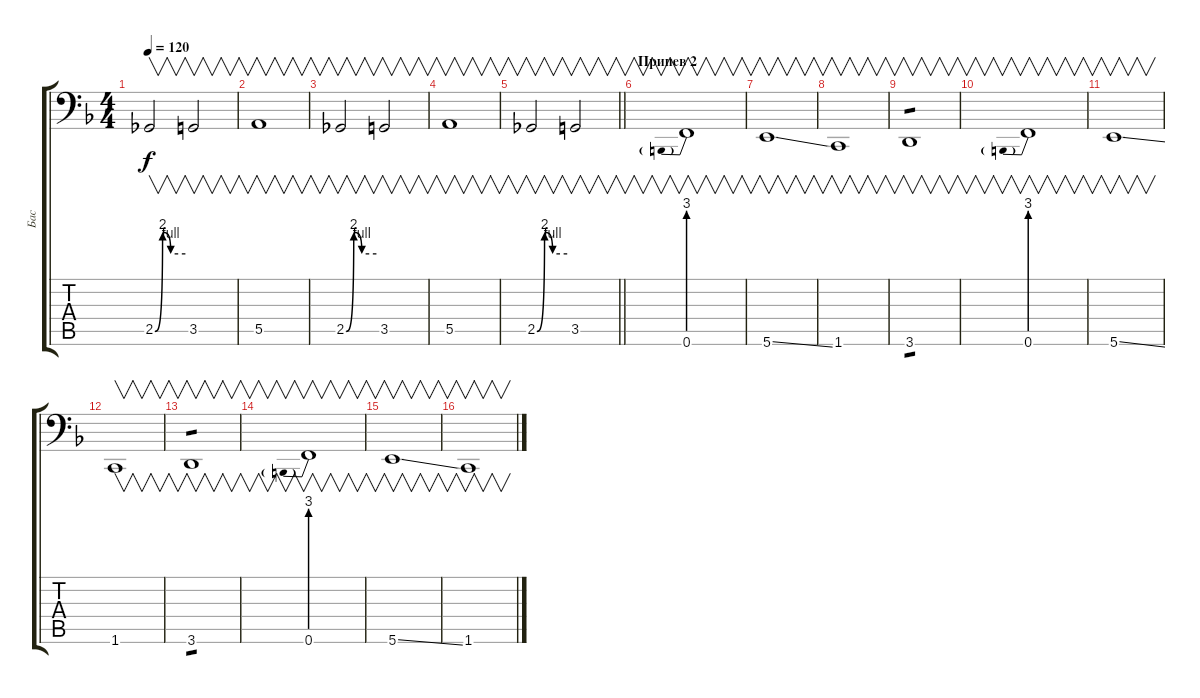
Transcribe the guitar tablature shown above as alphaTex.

\track ("Бас" "Бас") {instrument electricbassfinger}
\staff {score tabs}
\tuning (C3 G2 D2 A1 E1 B0) {hide}
\ts (4 4)
\tempo 120
\clef f4
\ks f
2.5{be (custom 0 0 15 8 31 4 60 4)}.2{v dy f} 3.5.2{v} |
5.5.1{v} |
2.5{be (custom 0 0 15 8 31 4 60 4)}.2{v} 3.5.2{v} |
5.5.1{v} |
\barLineRight lightlight
2.5{be (custom 0 0 15 8 31 4 60 4)}.2{v} 3.5.2{v} |
\section ("" "Припев 2")
0.6{be (prebend 0 12 60 12)}.1{v} |
5.6{ss}.1{v} |
1.6.1{v} |
3.6.1{v tp 1} |
0.6{be (prebend 0 12 60 12)}.1{v} |
5.6{ss}.1{v} |
1.6.1{v} |
3.6.1{v tp 1} |
0.6{be (prebend 0 12 60 12)}.1{v} |
5.6{ss}.1{v} |
1.6{ss}.1{v}
